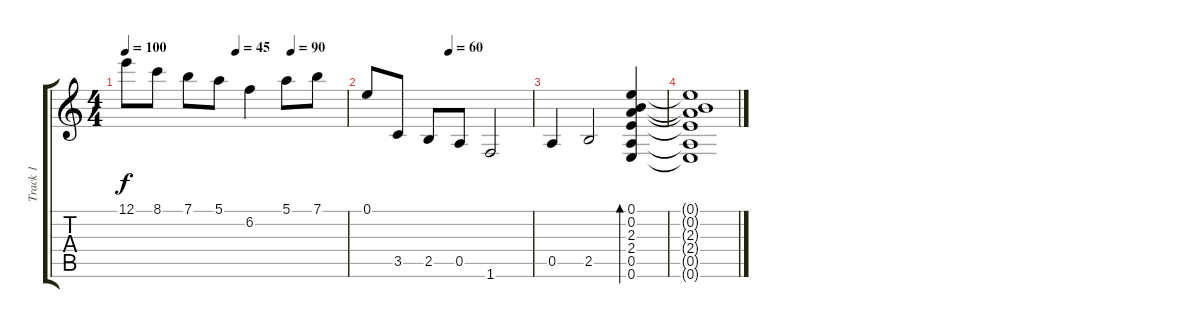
\track ("Track 1" "Track 1") {instrument acousticguitarnylon}
\staff {score tabs}
\tuning (E4 B3 G3 D3 A2 E2) {hide}
\ts (4 4)
\tempo 100
\tempo (45 0.5)
\tempo (90 0.75)
\clef g2
\ks c
12.1.8{dy f} 8.1.8 7.1.8 5.1.8 6.2.4 5.1.8 7.1.8 |
\tempo (60 0.5)
0.1.8 3.5.8 2.5.8 0.5.8 1.6.2 |
0.5.4 2.5.2 (0.1 0.2 2.3 2.4 0.5 0.6).4{bd 240} |
(0.1{t} 0.2{t} 2.3{t} 2.4{t} 0.5{t} 0.6{t}).1
